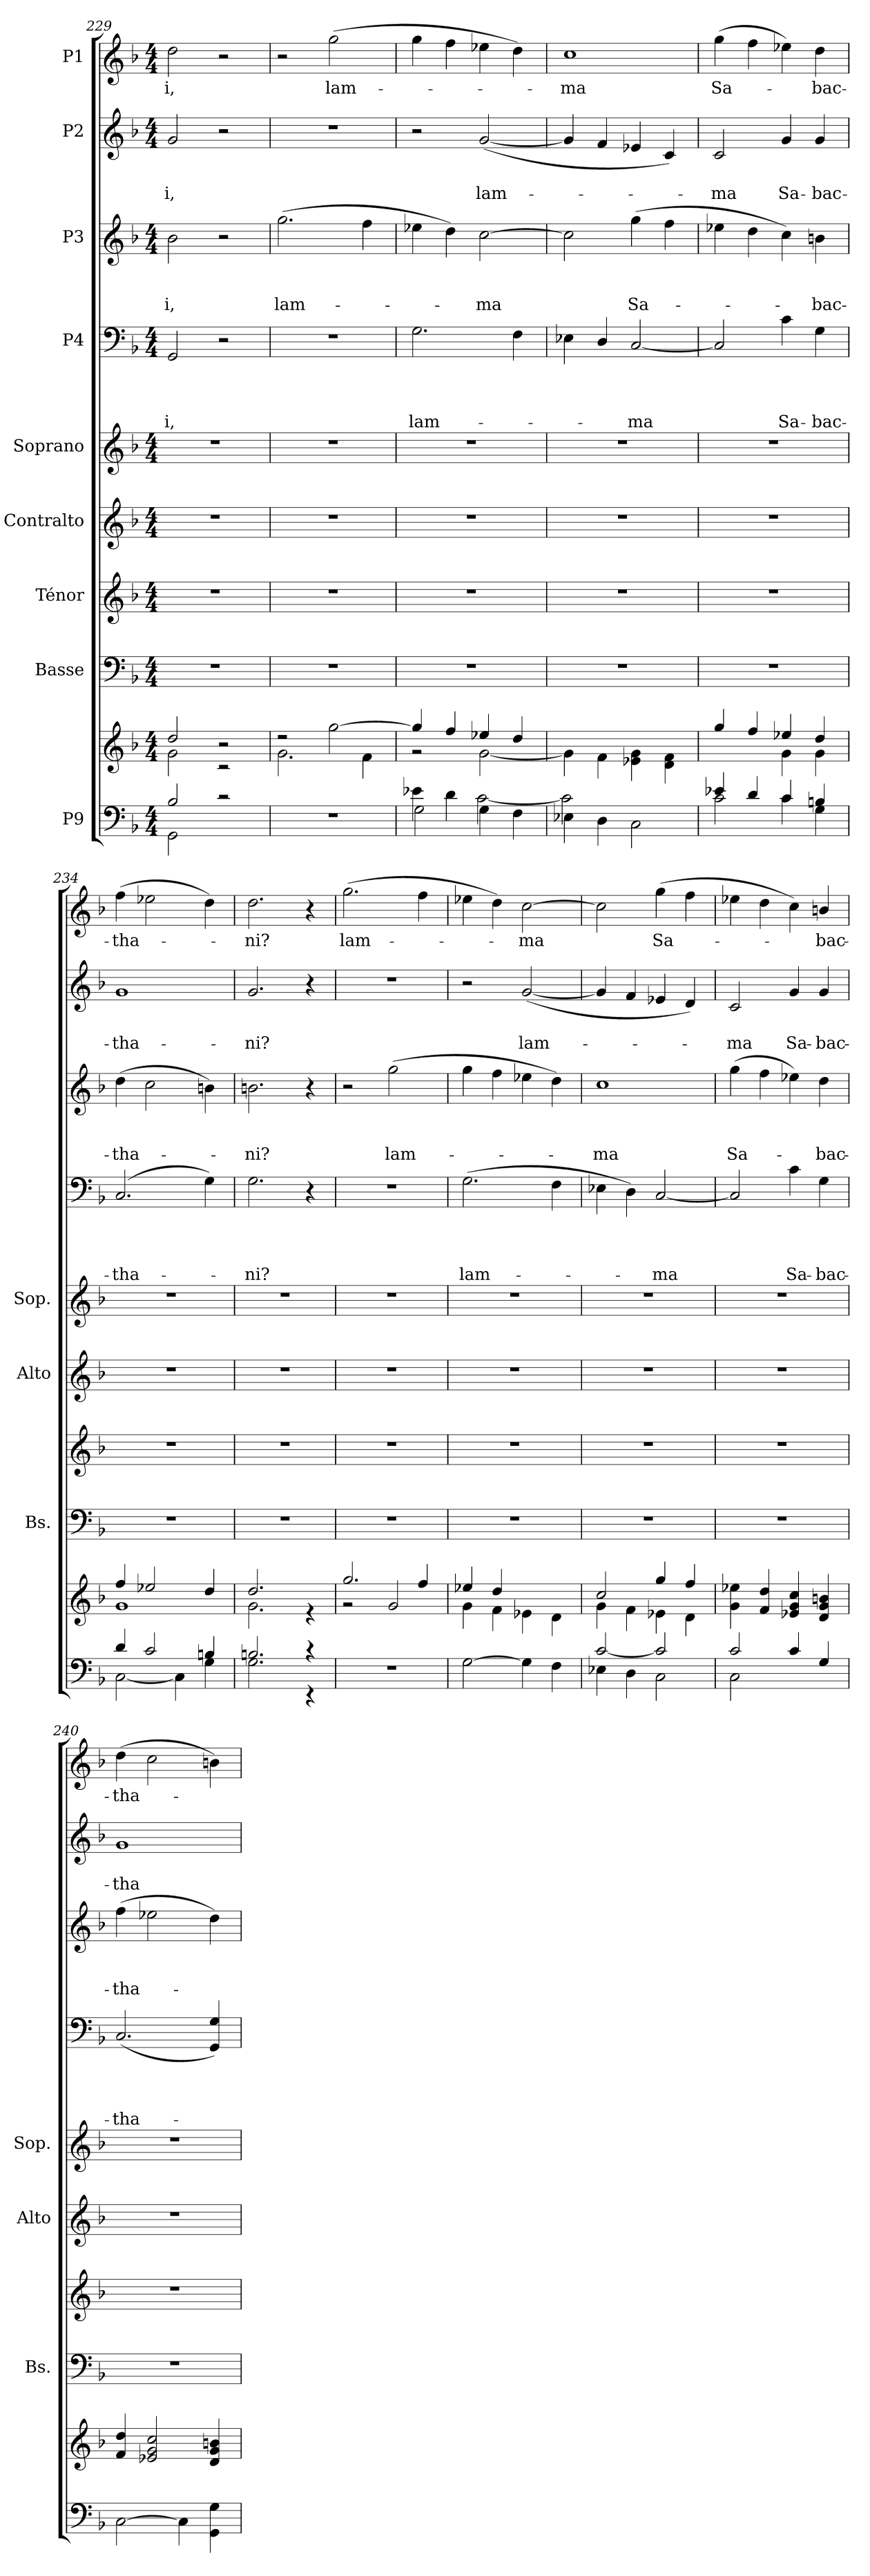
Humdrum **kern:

**kern	**kern	**kern	**kern	**kern	**kern	**kern	**text	**text	**text	**text	**kern	**text	**text	**text	**kern	**text	**text	**kern	**text
*part9	*part9	*part8	*part7	*part6	*part5	*part4	*part4	*part4	*part4	*part4	*part3	*part3	*part3	*part3	*part2	*part2	*part2	*part1	*part1
*staff10	*staff9	*staff8	*staff7	*staff6	*staff5	*staff4	*staff4	*staff4	*staff4	*staff4	*staff3	*staff3	*staff3	*staff3	*staff2	*staff2	*staff2	*staff1	*staff1
*I"P9	*	*I"Basse	*I"Ténor	*I"Contralto	*I"Soprano	*I"P4	*	*	*	*	*I"P3	*	*	*	*I"P2	*	*	*I"P1	*
*	*	*I'Bs.	*	*I'Alto	*I'Sop.	*	*	*	*	*	*	*	*	*	*	*	*	*	*
*clefF4	*clefG2	*clefF4	*clefG2	*clefG2	*clefG2	*clefF4	*	*	*	*	*clefG2	*	*	*	*clefG2	*	*	*clefG2	*
*	*	*	*ITrd7c12	*	*	*	*	*	*	*	*ITrd7c12	*	*	*	*	*	*	*	*
*k[b-]	*k[b-]	*k[b-]	*k[b-]	*k[b-]	*k[b-]	*k[b-]	*	*	*	*	*k[b-]	*	*	*	*k[b-]	*	*	*k[b-]	*
*F:	*F:	*F:	*F:	*F:	*F:	*F:	*	*	*	*	*F:	*	*	*	*F:	*	*	*F:	*
*M4/4	*M4/4	*M4/4	*M4/4	*M4/4	*M4/4	*M4/4	*	*	*	*	*M4/4	*	*	*	*M4/4	*	*	*M4/4	*
=229	=229	=229	=229	=229	=229	=229	=229	=229	=229	=229	=229	=229	=229	=229	=229	=229	=229	=229	=229
*^	*^	*	*	*	*	*	*	*	*	*	*	*	*	*	*	*	*	*	*
*	*^	*	*^	*	*	*	*	*	*	*	*	*	*	*	*	*	*	*	*	*	*
!	!	!	!	!	!	!	!	!	!	!	!	!	!	!LO:LY:b	!	!	!	!LO:LY:b	!	!	!LO:LY:b	!	!LO:LY:b
2B-/	2GG\	1ryy	1ryy	2g\	2dd/	1r	1r	1r	1r	2GG/	.	.	.	-i,	2B-\	.	.	-i,	2g/	.	-i,	2dd\	-i,
2rc	2ryy	.	.	2rc	2r	.	.	.	.	2r	.	.	.	.	2r	.	.	.	2r	.	.	2r	.
=230	=230	=230	=230	=230	=230	=230	=230	=230	=230	=230	=230	=230	=230	=230	=230	=230	=230	=230	=230	=230	=230	=230	=230
!	!	!	!	!	!	!	!	!	!	!	!	!	!	!	!	!	!	!LO:LY:b	!	!	!	!	!
1r	1ryy	1ryy	2rdd	1ryy	2.g\	1r	1r	1r	1r	1r	.	.	.	.	(>2.g\	.	.	lam-	1r	.	.	2r	.
!	!	!	!	!	!	!	!	!	!	!	!	!	!	!	!	!	!	!	!	!	!	!	!LO:LY:b
.	.	.	[>2gg\	.	.	.	.	.	.	.	.	.	.	.	.	.	.	.	.	.	.	(>2gg\	lam-
.	.	.	.	.	4f\	.	.	.	.	.	.	.	.	.	4f\	.	.	.	.	.	.	.	.
=231	=231	=231	=231	=231	=231	=231	=231	=231	=231	=231	=231	=231	=231	=231	=231	=231	=231	=231	=231	=231	=231	=231	=231
!	!	!	!	!	!	!	!	!	!	!	!	!	!	!LO:LY:b	!	!	!	!	!	!	!	!	!
4e-X\	2G\	1ryy	4gg/]	2rg	4ryy	1r	1r	1r	1r	2.G\	.	.	.	lam-	4e-X\	.	.	.	2r	.	.	4gg\	.
4d\	.	.	2.ryy	.	4ff/	.	.	.	.	.	.	.	.	.	4d\)	.	.	.	.	.	.	4ff\	.
!	!	!	!	!	!	!	!	!	!	!	!	!	!	!	!	!	!	!LO:LY:b	!	!	!LO:LY:b	!	!
4G\	[>2c\	.	.	[<2g\	4ee-X/	.	.	.	.	.	.	.	.	.	[<2c\	.	.	-ma	(<[<2g/	.	lam-	4ee-X\	.
4F\	.	.	.	.	4dd/	.	.	.	.	4F\	.	.	.	.	.	.	.	.	.	.	.	4dd\)	.
!!LO:PB:g=z
=232	=232	=232	=232	=232	=232	=232	=232	=232	=232	=232	=232	=232	=232	=232	=232	=232	=232	=232	=232	=232	=232	=232	=232
!	!	!	!	!	!	!	!	!	!	!	!	!	!	!	!	!	!	!	!	!	!	!	!LO:LY:b
4E-X\	2c\]	1ryy	1ryy	4g\]	4ryy	1r	1r	1r	1r	4E-X\	.	.	.	.	2c\]	.	.	.	4g/]	.	.	1cc	-ma
4D\	.	.	.	2.ryy	4f\	.	.	.	.	4D/	.	.	.	.	.	.	.	.	4f/	.	.	.	.
!	!	!	!	!	!	!	!	!	!	!	!	!	!	!LO:LY:b	!	!	!	!LO:LY:b	!	!	!	!	!
2C\	2ryy	.	.	.	4e-X\ 4g\	.	.	.	.	[<2C/	.	.	.	-ma	(>4g\	.	.	Sa-	4e-X/	.	.	.	.
.	.	.	.	.	4d\ 4f\	.	.	.	.	.	.	.	.	.	4f\	.	.	.	4c/)	.	.	.	.
=233	=233	=233	=233	=233	=233	=233	=233	=233	=233	=233	=233	=233	=233	=233	=233	=233	=233	=233	=233	=233	=233	=233	=233
!	!	!	!	!	!	!	!	!	!	!	!	!	!	!	!	!	!	!	!	!	!LO:LY:b	!	!LO:LY:b
4e-X/	2c\	1ryy	1ryy	2ryy	4gg/	1r	1r	1r	1r	2C/]	.	.	.	.	4e-X\	.	.	.	2c/	.	-ma	(>4gg\	Sa-
4d/	.	.	.	.	4ff/	.	.	.	.	.	.	.	.	.	4d\	.	.	.	.	.	.	4ff\	.
!	!	!	!	!	!	!	!	!	!	!	!	!	!	!LO:LY:b	!	!	!	!	!	!	!LO:LY:b	!	!
4c/	4c\	.	.	4g\	4ee-X/	.	.	.	.	4c\	.	.	.	Sa-	4c\)	.	.	.	4g/	.	Sa-	4ee-X\)	.
!	!	!	!	!	!	!	!	!	!	!	!	!	!	!LO:LY:b	!	!	!	!LO:LY:b	!	!	!LO:LY:b	!	!LO:LY:b
4Bn/	4G\	.	.	4g\	4dd/	.	.	.	.	4G\	.	.	.	-bac-	4Bn\	.	.	-bac-	4g/	.	-bac-	4dd\	-bac-
=234	=234	=234	=234	=234	=234	=234	=234	=234	=234	=234	=234	=234	=234	=234	=234	=234	=234	=234	=234	=234	=234	=234	=234
!	!	!	!	!	!	!	!	!	!	!	!	!	!	!LO:LY:b	!	!	!	!LO:LY:b	!	!	!LO:LY:b	!	!LO:LY:b
4d/	[<2C\	1ryy	1ryy	1g	4ff/	1r	1r	1r	1r	(<2.C/	.	.	.	-tha-	(>4d\	.	.	-tha-	1g	.	-tha-	(>4ff\	-tha-
2c/	.	.	.	.	2ee-X/	.	.	.	.	.	.	.	.	.	2c\	.	.	.	.	.	.	2ee-X\	.
.	4C\]	.	.	.	.	.	.	.	.	.	.	.	.	.	.	.	.	.	.	.	.	.	.
4Bn/	4G\	.	.	.	4dd/	.	.	.	.	4G\)	.	.	.	.	4Bn\)	.	.	.	.	.	.	4dd\)	.
=235	=235	=235	=235	=235	=235	=235	=235	=235	=235	=235	=235	=235	=235	=235	=235	=235	=235	=235	=235	=235	=235	=235	=235
!	!	!	!	!	!	!	!	!	!	!	!	!	!	!LO:LY:b	!	!	!	!LO:LY:b	!	!	!LO:LY:b	!	!LO:LY:b
2.Bn/	2.G\	1ryy	1ryy	2.g\	2.dd/	1r	1r	1r	1r	2.G\	.	.	.	-ni?	2.Bn\	.	.	-ni?	2.g/	.	-ni?	2.dd\	-ni?
4rc	4rEE	.	.	4ryy	4r	.	.	.	.	4r	.	.	.	.	4r	.	.	.	4r	.	.	4r	.
=236	=236	=236	=236	=236	=236	=236	=236	=236	=236	=236	=236	=236	=236	=236	=236	=236	=236	=236	=236	=236	=236	=236	=236
!	!	!	!	!	!	!	!	!	!	!	!	!	!	!	!	!	!	!	!	!	!	!	!LO:LY:b
1r	1ryy	1ryy	1ryy	2rg	2.gg/	1r	1r	1r	1r	1r	.	.	.	.	2r	.	.	.	1r	.	.	(>2.gg\	lam-
!	!	!	!	!	!	!	!	!	!	!	!	!	!	!	!	!	!	!LO:LY:b	!	!	!	!	!
.	.	.	.	2g/	.	.	.	.	.	.	.	.	.	.	(>2g\	.	.	lam-	.	.	.	.	.
.	.	.	.	.	4ff/	.	.	.	.	.	.	.	.	.	.	.	.	.	.	.	.	4ff\	.
=237	=237	=237	=237	=237	=237	=237	=237	=237	=237	=237	=237	=237	=237	=237	=237	=237	=237	=237	=237	=237	=237	=237	=237
!	!	!	!	!	!	!	!	!	!	!	!	!	!	!LO:LY:b	!	!	!	!	!	!	!	!	!
[<2G\	1ryy	1ryy	1ryy	4ee-X/	4g\	1r	1r	1r	1r	(>2.G\	.	.	.	lam-	4g\	.	.	.	2r	.	.	4ee-X\	.
.	.	.	.	4dd/	4f\	.	.	.	.	.	.	.	.	.	4f\	.	.	.	.	.	.	4dd\)	.
!	!	!	!	!	!	!	!	!	!	!	!	!	!	!	!	!	!	!	!	!	!LO:LY:b	!	!LO:LY:b
4G\]	.	.	.	2ryy	4e-X\	.	.	.	.	.	.	.	.	.	4e-X\	.	.	.	(<[<2g/	.	lam-	[>2cc\	-ma
4F\	.	.	.	.	4d\	.	.	.	.	4F\	.	.	.	.	4d\)	.	.	.	.	.	.	.	.
=238	=238	=238	=238	=238	=238	=238	=238	=238	=238	=238	=238	=238	=238	=238	=238	=238	=238	=238	=238	=238	=238	=238	=238
!	!	!	!	!	!	!	!	!	!	!	!	!	!	!	!	!	!	!LO:LY:b	!	!	!	!	!
4E-X\	[>2c/	1ryy	1ryy	2cc/	4g\	1r	1r	1r	1r	4E-X\	.	.	.	.	1c	.	.	-ma	4g/]	.	.	2cc\]	.
4D\	.	.	.	.	4f\	.	.	.	.	4D\)	.	.	.	.	.	.	.	.	4f/	.	.	.	.
!	!	!	!	!	!	!	!	!	!	!	!	!	!	!LO:LY:b	!	!	!	!	!	!	!	!	!LO:LY:b
2C\	2c/]	.	.	4gg/	4e-X\	.	.	.	.	[<2C/	.	.	.	-ma	.	.	.	.	4e-X/	.	.	(>4gg\	Sa-
.	.	.	.	4ff/	4d\	.	.	.	.	.	.	.	.	.	.	.	.	.	4d/)	.	.	4ff\	.
=239	=239	=239	=239	=239	=239	=239	=239	=239	=239	=239	=239	=239	=239	=239	=239	=239	=239	=239	=239	=239	=239	=239	=239
!	!	!	!	!	!	!	!	!	!	!	!	!	!	!	!	!	!	!LO:LY:b	!	!	!LO:LY:b	!	!
2c/	2C\	1ryy	1ryy	1ryy	4g\ 4ee-X\	1r	1r	1r	1r	2C/]	.	.	.	.	(>4g\	.	.	Sa-	2c/	.	-ma	4ee-X\	.
.	.	.	.	.	4f/ 4dd/	.	.	.	.	.	.	.	.	.	4f\	.	.	.	.	.	.	4dd\	.
!	!	!	!	!	!	!	!	!	!	!	!	!	!	!LO:LY:b	!	!	!	!	!	!	!LO:LY:b	!	!
4c/	2ryy	.	.	.	4e-X/ 4g/ 4cc/	.	.	.	.	4c\	.	.	.	Sa-	4e-X\)	.	.	.	4g/	.	Sa-	4cc\)	.
!	!	!	!	!	!	!	!	!	!	!	!	!	!	!LO:LY:b	!	!	!	!LO:LY:b	!	!	!LO:LY:b	!	!LO:LY:b
4G/	.	.	.	.	4d/ 4g/ 4bn/	.	.	.	.	4G\	.	.	.	-bac-	4d\	.	.	-bac-	4g/	.	-bac-	4bn/	-bac-
!!LO:PB:g=z
=240	=240	=240	=240	=240	=240	=240	=240	=240	=240	=240	=240	=240	=240	=240	=240	=240	=240	=240	=240	=240	=240	=240	=240
!	!	!	!	!	!	!	!	!	!	!	!	!	!	!LO:LY:b	!	!	!	!LO:LY:b	!	!	!LO:LY:b	!	!LO:LY:b
[<2C\	1ryy	1ryy	1ryy	1ryy	4f/ 4dd/	1r	1r	1r	1r	(<2.C/	.	.	.	-tha-	(>4f\	.	.	-tha-	1g	.	-tha-	(>4dd\	-tha-
.	.	.	.	.	2e-X/ 2g/ 2cc/	.	.	.	.	.	.	.	.	.	2e-X\	.	.	.	.	.	.	2cc\	.
4C\]	.	.	.	.	.	.	.	.	.	.	.	.	.	.	.	.	.	.	.	.	.	.	.
4GG\ 4G\	.	.	.	.	4d/ 4g/ 4bn/	.	.	.	.	4GG/ 4G/)	.	.	.	.	4d\)	.	.	.	.	.	.	4bn\)	.
*v	*v	*v	*	*	*	*	*	*	*	*	*	*	*	*	*	*	*	*	*	*	*	*	*
*	*v	*v	*v	*	*	*	*	*	*	*	*	*	*	*	*	*	*	*	*	*	*
=	=	=	=	=	=	=	=	=	=	=	=	=	=	=	=	=	=	=	=
*-	*-	*-	*-	*-	*-	*-	*-	*-	*-	*-	*-	*-	*-	*-	*-	*-	*-	*-	*-
